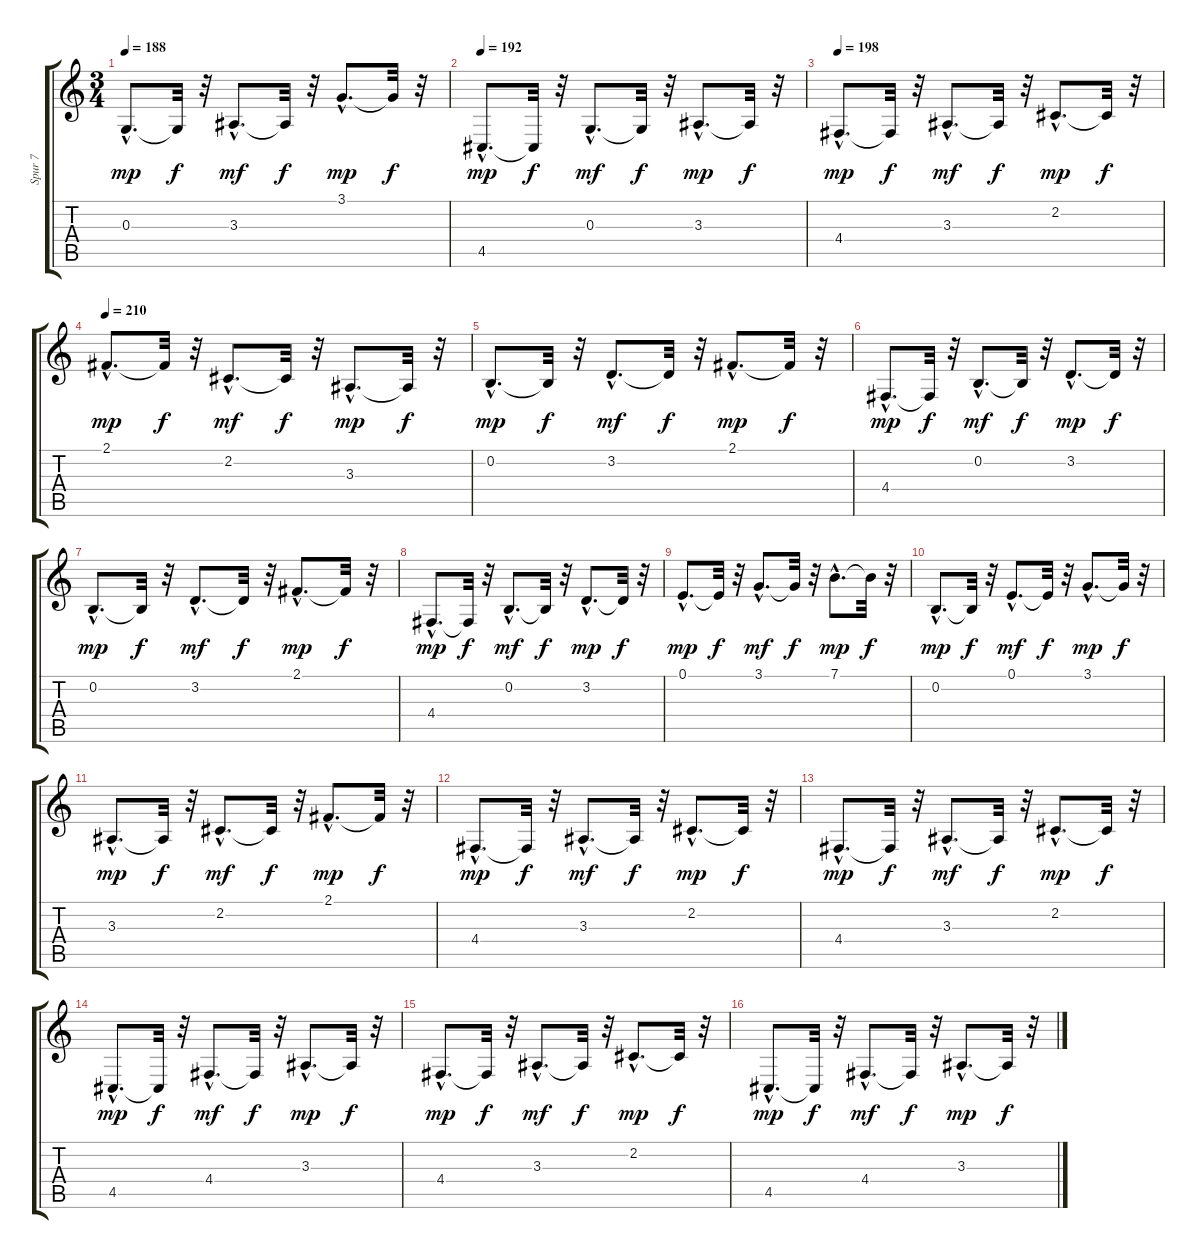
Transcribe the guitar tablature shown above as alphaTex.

\track ("Spur 7" "Spur 7") {instrument electricpiano1}
\staff {score tabs}
\tuning (E4 B3 G3 D3 A2 E2) {hide}
\ts (3 4)
\tempo 188
\clef g2
\ks c
0.3{hac}.8{d dy mp} 0.3{t}.32{dy f} r.32 3.3{hac}.8{d dy mf} 3.3{t}.32{dy f} r.32 3.1{hac}.8{d dy mp} 3.1{t}.32{dy f} r.32 |
\tempo 192
4.5{hac}.8{d dy mp} 4.5{t}.32{dy f} r.32 0.3{hac}.8{d dy mf} 0.3{t}.32{dy f} r.32 3.3{hac}.8{d dy mp} 3.3{t}.32{dy f} r.32 |
\tempo 198
4.4{hac}.8{d dy mp} 4.4{t}.32{dy f} r.32 3.3{hac}.8{d dy mf} 3.3{t}.32{dy f} r.32 2.2{hac}.8{d dy mp} 2.2{t}.32{dy f} r.32 |
\tempo 210
2.1{hac}.8{d dy mp} 2.1{t}.32{dy f} r.32 2.2{hac}.8{d dy mf} 2.2{t}.32{dy f} r.32 3.3{hac}.8{d dy mp} 3.3{t}.32{dy f} r.32 |
0.2{hac}.8{d dy mp} 0.2{t}.32{dy f} r.32 3.2{hac}.8{d dy mf} 3.2{t}.32{dy f} r.32 2.1{hac}.8{d dy mp} 2.1{t}.32{dy f} r.32 |
4.4{hac}.8{d dy mp} 4.4{t}.32{dy f} r.32 0.2{hac}.8{d dy mf} 0.2{t}.32{dy f} r.32 3.2{hac}.8{d dy mp} 3.2{t}.32{dy f} r.32 |
0.2{hac}.8{d dy mp} 0.2{t}.32{dy f} r.32 3.2{hac}.8{d dy mf} 3.2{t}.32{dy f} r.32 2.1{hac}.8{d dy mp} 2.1{t}.32{dy f} r.32 |
4.4{hac}.8{d dy mp} 4.4{t}.32{dy f} r.32 0.2{hac}.8{d dy mf} 0.2{t}.32{dy f} r.32 3.2{hac}.8{d dy mp} 3.2{t}.32{dy f} r.32 |
0.1{hac}.8{d dy mp} 0.1{t}.32{dy f} r.32 3.1{hac}.8{d dy mf} 3.1{t}.32{dy f} r.32 7.1{hac}.8{d dy mp} 7.1{t}.32{dy f} r.32 |
0.2{hac}.8{d dy mp} 0.2{t}.32{dy f} r.32 0.1{hac}.8{d dy mf} 0.1{t}.32{dy f} r.32 3.1{hac}.8{d dy mp} 3.1{t}.32{dy f} r.32 |
3.3{hac}.8{d dy mp} 3.3{t}.32{dy f} r.32 2.2{hac}.8{d dy mf} 2.2{t}.32{dy f} r.32 2.1{hac}.8{d dy mp} 2.1{t}.32{dy f} r.32 |
4.4{hac}.8{d dy mp} 4.4{t}.32{dy f} r.32 3.3{hac}.8{d dy mf} 3.3{t}.32{dy f} r.32 2.2{hac}.8{d dy mp} 2.2{t}.32{dy f} r.32 |
4.4{hac}.8{d dy mp} 4.4{t}.32{dy f} r.32 3.3{hac}.8{d dy mf} 3.3{t}.32{dy f} r.32 2.2{hac}.8{d dy mp} 2.2{t}.32{dy f} r.32 |
4.5{hac}.8{d dy mp} 4.5{t}.32{dy f} r.32 4.4{hac}.8{d dy mf} 4.4{t}.32{dy f} r.32 3.3{hac}.8{d dy mp} 3.3{t}.32{dy f} r.32 |
4.4{hac}.8{d dy mp} 4.4{t}.32{dy f} r.32 3.3{hac}.8{d dy mf} 3.3{t}.32{dy f} r.32 2.2{hac}.8{d dy mp} 2.2{t}.32{dy f} r.32 |
4.5{hac}.8{d dy mp} 4.5{t}.32{dy f} r.32 4.4{hac}.8{d dy mf} 4.4{t}.32{dy f} r.32 3.3{hac}.8{d dy mp} 3.3{t}.32{dy f} r.32
